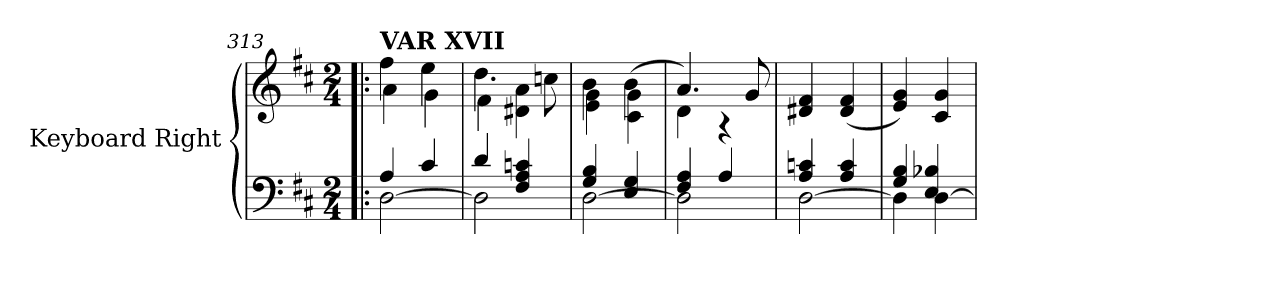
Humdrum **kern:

**kern	**kern
*part1	*part1
*staff2	*staff1
*I"Keyboard Right	*
*I'Keyboard Right	*
*clefF4	*clefG2
*k[f#c#]	*k[f#c#]
*D:	*D:
*M2/4	*M2/4
=313!|:	=313!|:
*^	*^
!	!	!LO:TX:a:B:t=VAR XVII	!
[2D\	4A/	4ff#\	4a\
.	4c#/	4ee\	4g\
=314	=314	=314	=314
2D\]	4d/	4.dd\	4f#\
.	4F#/ 4A/ 4cn/	.	4d#X\ 4a\
.	.	8ccn\	.
=315	=315	=315	=315
[2D\	4G/ 4B/	4b\	4e\ 4g\
.	4E/ 4G/	(>4b\	4c#\ 4g\
=316	=316	=316	=316
2D\]	4F#/ 4A/	4.a/)	4d\
.	4A/	.	4r
.	.	8g/	.
*	*	*v	*v
=317	=317	=317
[2D\	4A/ 4cn/	4d#X/ 4f#/
.	4A/ 4c/	(<4d#/ 4f#/
=318	=318	=318
4D\]	4G/ 4B/	4e/ 4g/)
[4D\	4E/ 4B-X/	4c#/ 4g/
*v	*v	*
=	=
*-	*-
